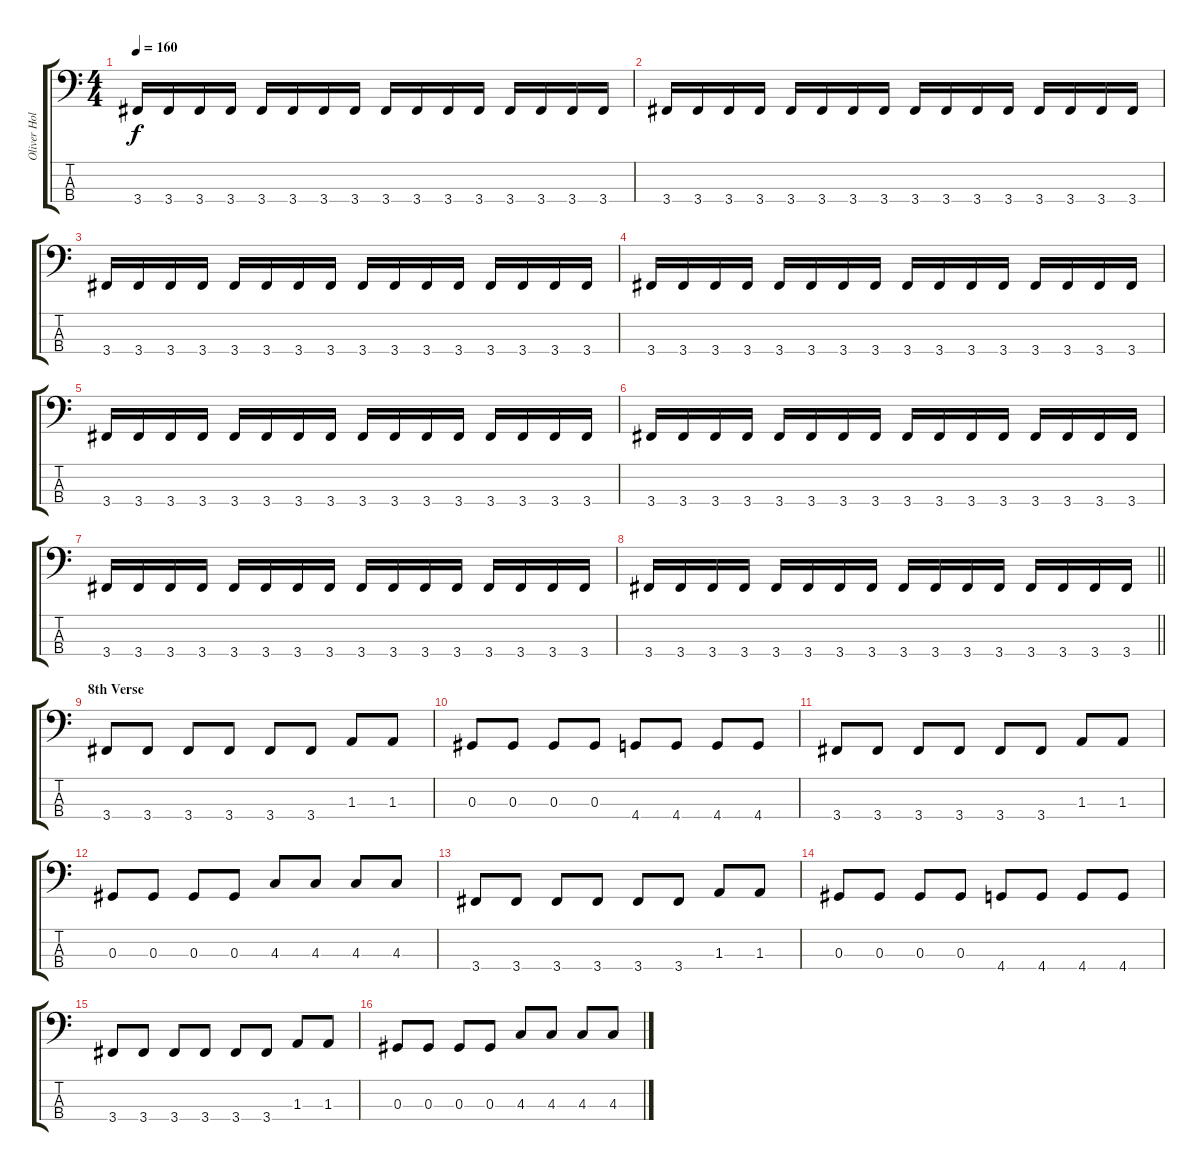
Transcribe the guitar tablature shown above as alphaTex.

\track ("Oliver Holzwarth" "Oliver Hol") {instrument electricbasspick}
\staff {score tabs}
\tuning (Gb2 Db2 Ab1 Eb1) {hide}
\ts (4 4)
\tempo 160
\clef f4
\ks c
3.4.16{dy f} 3.4.16 3.4.16 3.4.16 3.4.16 3.4.16 3.4.16 3.4.16 3.4.16 3.4.16 3.4.16 3.4.16 3.4.16 3.4.16 3.4.16 3.4.16 |
3.4.16 3.4.16 3.4.16 3.4.16 3.4.16 3.4.16 3.4.16 3.4.16 3.4.16 3.4.16 3.4.16 3.4.16 3.4.16 3.4.16 3.4.16 3.4.16 |
3.4.16 3.4.16 3.4.16 3.4.16 3.4.16 3.4.16 3.4.16 3.4.16 3.4.16 3.4.16 3.4.16 3.4.16 3.4.16 3.4.16 3.4.16 3.4.16 |
3.4.16 3.4.16 3.4.16 3.4.16 3.4.16 3.4.16 3.4.16 3.4.16 3.4.16 3.4.16 3.4.16 3.4.16 3.4.16 3.4.16 3.4.16 3.4.16 |
3.4.16 3.4.16 3.4.16 3.4.16 3.4.16 3.4.16 3.4.16 3.4.16 3.4.16 3.4.16 3.4.16 3.4.16 3.4.16 3.4.16 3.4.16 3.4.16 |
3.4.16 3.4.16 3.4.16 3.4.16 3.4.16 3.4.16 3.4.16 3.4.16 3.4.16 3.4.16 3.4.16 3.4.16 3.4.16 3.4.16 3.4.16 3.4.16 |
3.4.16 3.4.16 3.4.16 3.4.16 3.4.16 3.4.16 3.4.16 3.4.16 3.4.16 3.4.16 3.4.16 3.4.16 3.4.16 3.4.16 3.4.16 3.4.16 |
\barLineRight lightlight
3.4.16 3.4.16 3.4.16 3.4.16 3.4.16 3.4.16 3.4.16 3.4.16 3.4.16 3.4.16 3.4.16 3.4.16 3.4.16 3.4.16 3.4.16 3.4.16 |
\section ("" "8th Verse")
3.4.8 3.4.8 3.4.8 3.4.8 3.4.8 3.4.8 1.3.8 1.3.8 |
0.3.8 0.3.8 0.3.8 0.3.8 4.4.8 4.4.8 4.4.8 4.4.8 |
3.4.8 3.4.8 3.4.8 3.4.8 3.4.8 3.4.8 1.3.8 1.3.8 |
0.3.8 0.3.8 0.3.8 0.3.8 4.3.8 4.3.8 4.3.8 4.3.8 |
3.4.8 3.4.8 3.4.8 3.4.8 3.4.8 3.4.8 1.3.8 1.3.8 |
0.3.8 0.3.8 0.3.8 0.3.8 4.4.8 4.4.8 4.4.8 4.4.8 |
3.4.8 3.4.8 3.4.8 3.4.8 3.4.8 3.4.8 1.3.8 1.3.8 |
0.3.8 0.3.8 0.3.8 0.3.8 4.3.8 4.3.8 4.3.8 4.3.8
